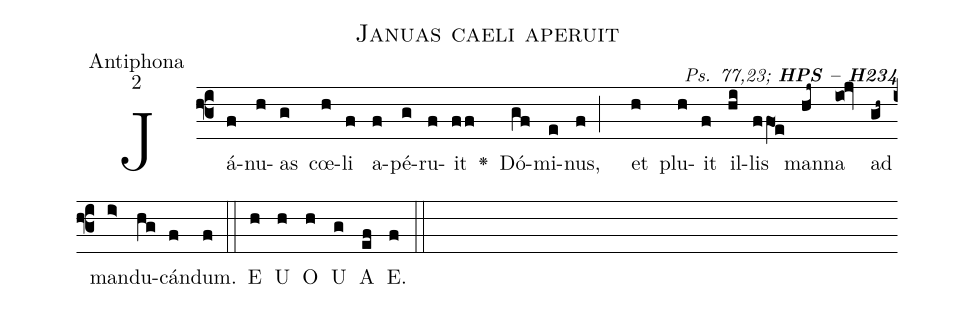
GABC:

name:Januas caeli aperuit;
office-part:Antiphona;
mode:2;
commentary:Ps. 77,23; {\bfseries HPS -- H234};
%%
(f3)Já(f)nu(h)as(g) cœ(h)li(f) a(f)pé(g)ru(f)it(ff) <v>\greheightstar</v>() Dó(gf)mi(e)nus,(f;) et(h) plu(h)it(f) il(hi)lis(ffO1e) man(hj~)na(io0!jv) ad(gh~) man(i>)du(hg)cán(f)dum.(f)
(::) <eu>E(h) U(h) O(h) U(g) A(ef) E.(f) </eu> (::)
